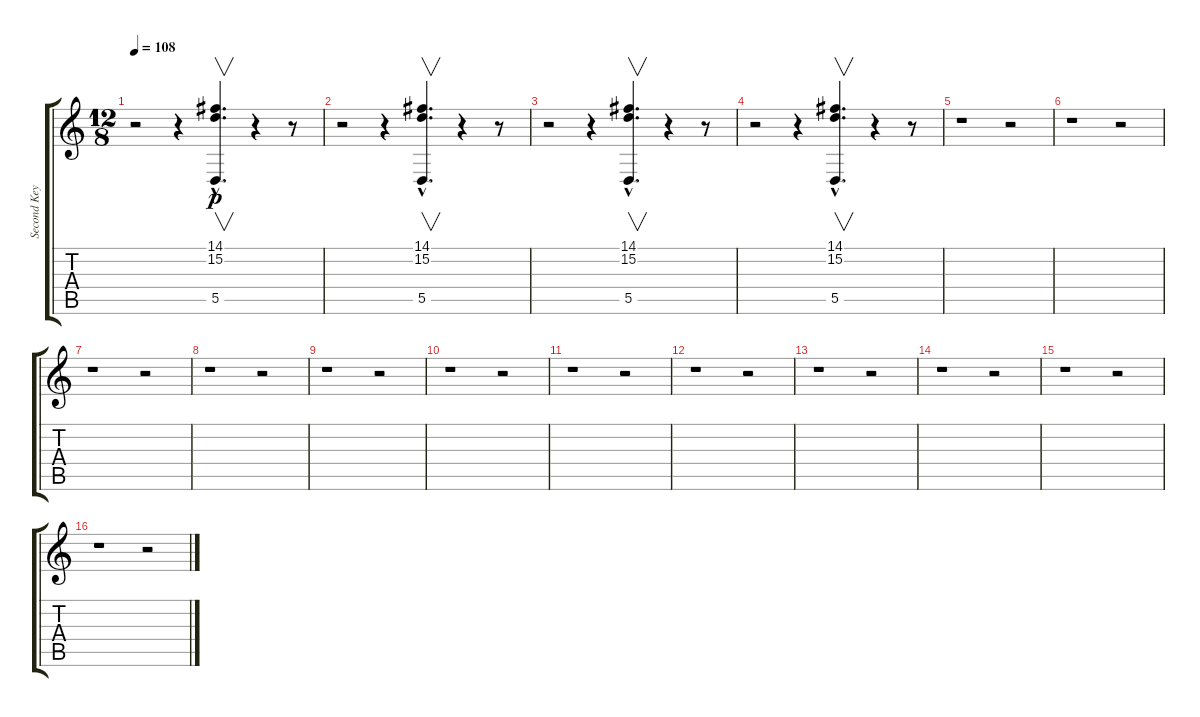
\track ("Second Keyboard" "Second Key") {instrument choiraahs}
\staff {score tabs}
\tuning (E4 B3 G3 D3 A2 E2) {hide}
\ts (12 8)
\tempo 108
\clef g2
\ks c
r.2{dy f volume 10 instrument churchorgan} r.4 (14.1{hac} 15.2{hac} 5.5{hac}).4{v d dy p} r.4 r.8 |
r.2 r.4 (14.1{hac} 15.2{hac} 5.5{hac}).4{v d} r.4 r.8 |
r.2 r.4 (14.1{hac} 15.2{hac} 5.5{hac}).4{v d} r.4 r.8 |
r.2 r.4 (14.1{hac} 15.2{hac} 5.5{hac}).4{v d} r.4 r.8 |
r.1 r.2 |
r.1 r.2 |
r.1 r.2 |
r.1 r.2 |
r.1 r.2 |
r.1 r.2 |
r.1 r.2 |
r.1 r.2 |
r.1 r.2 |
r.1 r.2 |
r.1 r.2 |
r.1 r.2
